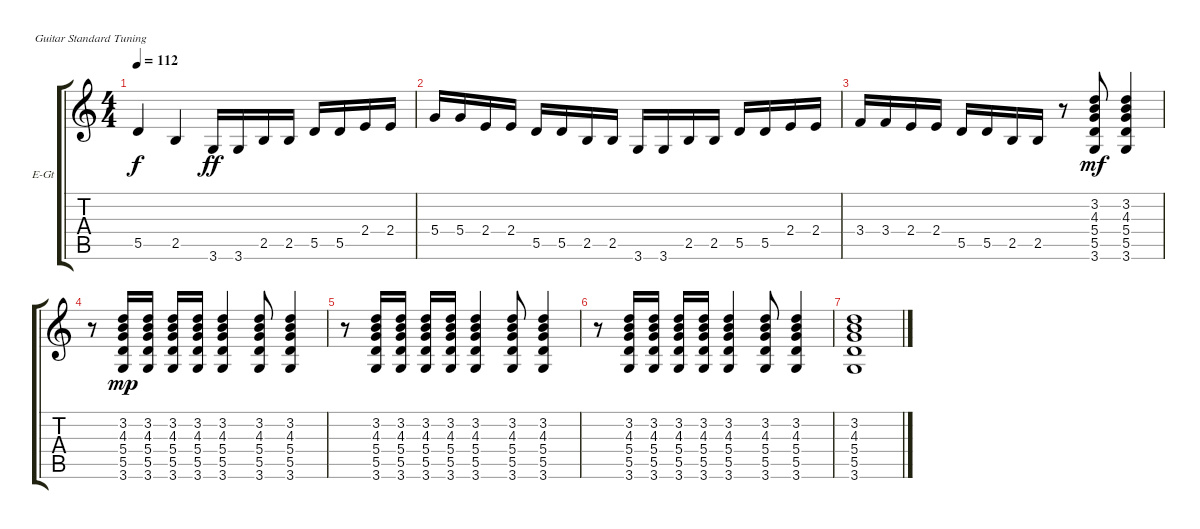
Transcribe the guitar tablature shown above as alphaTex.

\defaultSystemsLayout 4
\bracketExtendMode groupsimilarinstruments
\firstSystemTrackNameOrientation horizontal
\otherSystemsTrackNameOrientation horizontal
\track ("Jazz Guitar" "E-Gt") {instrument electricguitarjazz}
\staff {score tabs}
\tuning (E4 B3 G3 D3 A2 E2)
\ts (4 4)
\tempo 112
\clef g2
\ks c
5.5.4{dy f} 2.5.4 3.6.16{dy ff} 3.6.16 2.5.16 2.5.16 5.5.16 5.5.16 2.4.16 2.4.16 |
5.4.16 5.4.16 2.4.16 2.4.16 5.5.16 5.5.16 2.5.16 2.5.16 3.6.16 3.6.16 2.5.16 2.5.16 5.5.16 5.5.16 2.4.16 2.4.16 |
3.4.16 3.4.16 2.4.16 2.4.16 5.5.16 5.5.16 2.5.16 2.5.16 r.8 (3.6 5.5 5.4 4.3 3.2).8{dy mf} (3.6 5.5 5.4 4.3 3.2).4 |
r.8 (3.6 5.5 5.4 4.3 3.2).16{dy mp} (3.6 5.5 5.4 4.3 3.2).16 (3.6 5.5 5.4 4.3 3.2).16 (3.6 5.5 5.4 4.3 3.2).16 (3.6 5.5 5.4 4.3 3.2).4 (3.6 5.5 5.4 4.3 3.2).8 (3.6 5.5 5.4 4.3 3.2).4 |
r.8 (3.6 5.5 5.4 4.3 3.2).16 (3.6 5.5 5.4 4.3 3.2).16 (3.6 5.5 5.4 4.3 3.2).16 (3.6 5.5 5.4 4.3 3.2).16 (3.6 5.5 5.4 4.3 3.2).4 (3.6 5.5 5.4 4.3 3.2).8 (3.6 5.5 5.4 4.3 3.2).4 |
r.8 (3.6 5.5 5.4 4.3 3.2).16 (3.6 5.5 5.4 4.3 3.2).16 (3.6 5.5 5.4 4.3 3.2).16 (3.6 5.5 5.4 4.3 3.2).16 (3.6 5.5 5.4 4.3 3.2).4 (3.6 5.5 5.4 4.3 3.2).8 (3.6 5.5 5.4 4.3 3.2).4 |
(3.6 5.5 5.4 4.3 3.2).1
